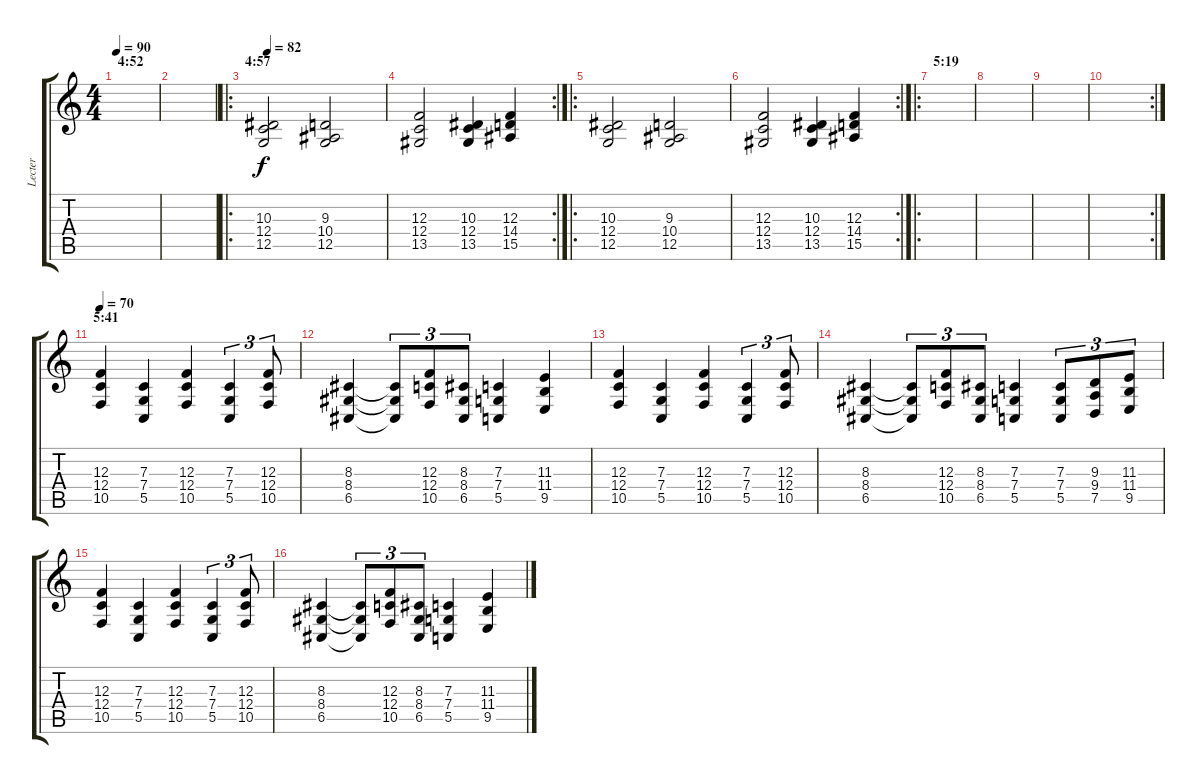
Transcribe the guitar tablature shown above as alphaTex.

\track ("Lecter" "Lecter") {instrument choiraahs}
\staff {score tabs}
\tuning (D4 A3 F3 C3 G2 D2) {hide}
\ts (4 4)
\section ("" "4:52")
\tempo 90
\clef g2
\ks c
|
|
\ro
\section ("" "4:57")
\tempo 82
(10.3 12.4 12.5).2 (9.3 10.4 12.5).2 |
\rc 2
(12.3 12.4 13.5).2 (10.3 12.4 13.5).4 (12.3 14.4 15.5).4 |
\ro
(10.3 12.4 12.5).2 (9.3 10.4 12.5).2 |
\rc 2
(12.3 12.4 13.5).2 (10.3 12.4 13.5).4 (12.3 14.4 15.5).4 |
\ro
\section ("" "5:19")
|
|
|
\rc 2
|
\section ("" "5:41")
\tempo 70
(12.3 12.4 10.5).4 (7.3 7.4 5.5).4 (12.3 12.4 10.5).4 (7.3 7.4 5.5).4{tu (3 2)} (12.3 12.4 10.5).8{tu (3 2)} |
(8.3 8.4 6.5).4 (8.3{t} 8.4{t} 6.5{t}).8{tu (3 2)} (12.3 12.4 10.5).8{tu (3 2)} (8.3 8.4 6.5).8{tu (3 2)} (7.3 7.4 5.5).4 (11.3 11.4 9.5).4 |
(12.3 12.4 10.5).4 (7.3 7.4 5.5).4 (12.3 12.4 10.5).4 (7.3 7.4 5.5).4{tu (3 2)} (12.3 12.4 10.5).8{tu (3 2)} |
(8.3 8.4 6.5).4 (8.3{t} 8.4{t} 6.5{t}).8{tu (3 2)} (12.3 12.4 10.5).8{tu (3 2)} (8.3 8.4 6.5).8{tu (3 2)} (7.3 7.4 5.5).4 (7.3 7.4 5.5).8{tu (3 2)} (9.3 9.4 7.5).8{tu (3 2)} (11.3 11.4 9.5).8{tu (3 2)} |
(12.3 12.4 10.5).4 (7.3 7.4 5.5).4 (12.3 12.4 10.5).4 (7.3 7.4 5.5).4{tu (3 2)} (12.3 12.4 10.5).8{tu (3 2)} |
(8.3 8.4 6.5).4 (8.3{t} 8.4{t} 6.5{t}).8{tu (3 2)} (12.3 12.4 10.5).8{tu (3 2)} (8.3 8.4 6.5).8{tu (3 2)} (7.3 7.4 5.5).4 (11.3 11.4 9.5).4
